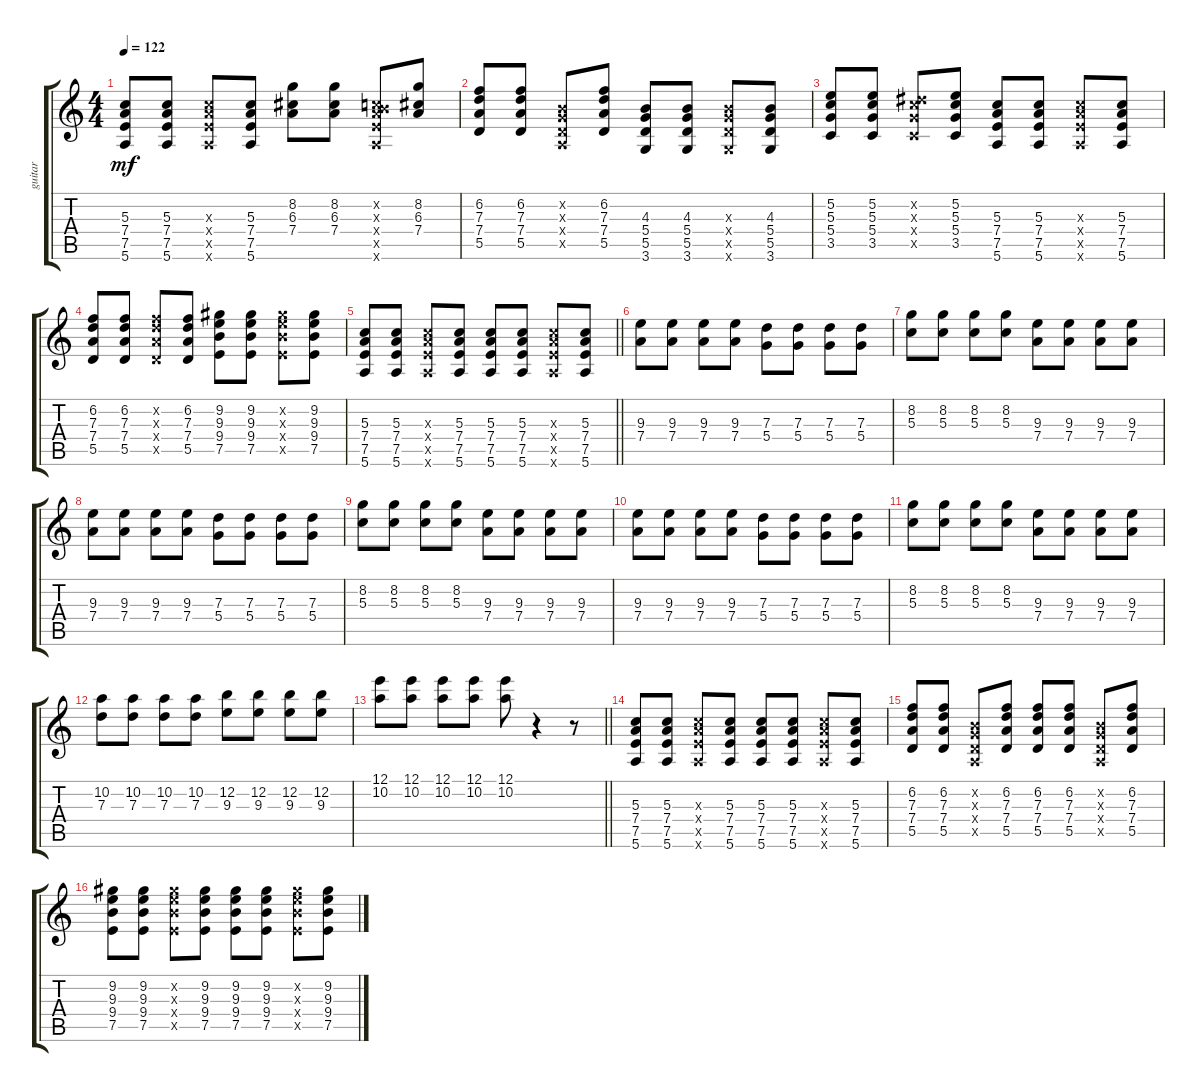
\track ("guitar" "guitar") {instrument acousticguitarsteel}
\staff {score tabs}
\tuning (E4 B3 G3 D3 A2 E2) {hide}
\ts (4 4)
\tempo 122
\clef g2
\ks c
(5.3 7.4 7.5 5.6).8{dy mf} (5.3 7.4 7.5 5.6).8 (5.3{x} 7.4{x} 7.5{x} 5.6{x}).8 (5.3 7.4 7.5 5.6).8 (8.2 6.3 7.4).8 (8.2 6.3 7.4).8 (0.2{x} 5.3{x} 7.4{x} 7.5{x} 5.6{x}).8 (8.2 6.3 7.4).8 |
(6.2 7.3 7.4 5.5).8 (6.2 7.3 7.4 5.5).8 (0.2{x} 0.3{x} 0.4{x} 0.5{x}).8 (6.2 7.3 7.4 5.5).8 (4.3 5.4 5.5 3.6).8 (4.3 5.4 5.5 3.6).8 (4.3{x} 5.4{x} 5.5{x} 3.6{x}).8 (4.3 5.4 5.5 3.6).8 |
(5.2 5.3 5.4 3.5).8 (5.2 5.3 5.4 3.5).8 (4.2{x} 5.3{x} 5.4{x} 3.5{x}).8 (5.2 5.3 5.4 3.5).8 (5.3 7.4 7.5 5.6).8 (5.3 7.4 7.5 5.6).8 (5.3{x} 7.4{x} 7.5{x} 5.6{x}).8 (5.3 7.4 7.5 5.6).8 |
(6.2 7.3 7.4 5.5).8 (6.2 7.3 7.4 5.5).8 (6.2{x} 7.3{x} 7.4{x} 5.5{x}).8 (6.2 7.3 7.4 5.5).8 (9.2 9.3 9.4 7.5).8 (9.2 9.3 9.4 7.5).8 (9.2{x} 9.3{x} 9.4{x} 7.5{x}).8 (9.2 9.3 9.4 7.5).8 |
\barLineRight lightlight
(5.3 7.4 7.5 5.6).8 (5.3 7.4 7.5 5.6).8 (5.3{x} 7.4{x} 7.5{x} 5.6{x}).8 (5.3 7.4 7.5 5.6).8 (5.3 7.4 7.5 5.6).8 (5.3 7.4 7.5 5.6).8 (5.3{x} 7.4{x} 7.5{x} 5.6{x}).8 (5.3 7.4 7.5 5.6).8 |
(9.3 7.4).8{instrument distortionguitar} (9.3 7.4).8 (9.3 7.4).8 (9.3 7.4).8 (7.3 5.4).8 (7.3 5.4).8 (7.3 5.4).8 (7.3 5.4).8 |
(8.2 5.3).8 (8.2 5.3).8 (8.2 5.3).8 (8.2 5.3).8 (9.3 7.4).8 (9.3 7.4).8 (9.3 7.4).8 (9.3 7.4).8 |
(9.3 7.4).8 (9.3 7.4).8 (9.3 7.4).8 (9.3 7.4).8 (7.3 5.4).8 (7.3 5.4).8 (7.3 5.4).8 (7.3 5.4).8 |
(8.2 5.3).8 (8.2 5.3).8 (8.2 5.3).8 (8.2 5.3).8 (9.3 7.4).8 (9.3 7.4).8 (9.3 7.4).8 (9.3 7.4).8 |
(9.3 7.4).8 (9.3 7.4).8 (9.3 7.4).8 (9.3 7.4).8 (7.3 5.4).8 (7.3 5.4).8 (7.3 5.4).8 (7.3 5.4).8 |
(8.2 5.3).8 (8.2 5.3).8 (8.2 5.3).8 (8.2 5.3).8 (9.3 7.4).8 (9.3 7.4).8 (9.3 7.4).8 (9.3 7.4).8 |
(10.2 7.3).8 (10.2 7.3).8 (10.2 7.3).8 (10.2 7.3).8 (12.2 9.3).8 (12.2 9.3).8 (12.2 9.3).8 (12.2 9.3).8 |
\barLineRight lightlight
(12.1 10.2).8 (12.1 10.2).8 (12.1 10.2).8 (12.1 10.2).8 (12.1 10.2).8 r.4 r.8 |
(5.3 7.4 7.5 5.6).8{instrument acousticguitarsteel} (5.3 7.4 7.5 5.6).8 (5.3{x} 7.4{x} 7.5{x} 5.6{x}).8 (5.3 7.4 7.5 5.6).8 (5.3 7.4 7.5 5.6).8 (5.3 7.4 7.5 5.6).8 (5.3{x} 7.4{x} 7.5{x} 5.6{x}).8 (5.3 7.4 7.5 5.6).8 |
(6.2 7.3 7.4 5.5).8 (6.2 7.3 7.4 5.5).8 (0.2{x} 0.3{x} 0.4{x} 0.5{x}).8 (6.2 7.3 7.4 5.5).8 (6.2 7.3 7.4 5.5).8 (6.2 7.3 7.4 5.5).8 (0.2{x} 0.3{x} 0.4{x} 0.5{x}).8 (6.2 7.3 7.4 5.5).8 |
(9.2 9.3 9.4 7.5).8 (9.2 9.3 9.4 7.5).8 (9.2{x} 9.3{x} 9.4{x} 7.5{x}).8 (9.2 9.3 9.4 7.5).8 (9.2 9.3 9.4 7.5).8 (9.2 9.3 9.4 7.5).8 (9.2{x} 9.3{x} 9.4{x} 7.5{x}).8 (9.2 9.3 9.4 7.5).8
